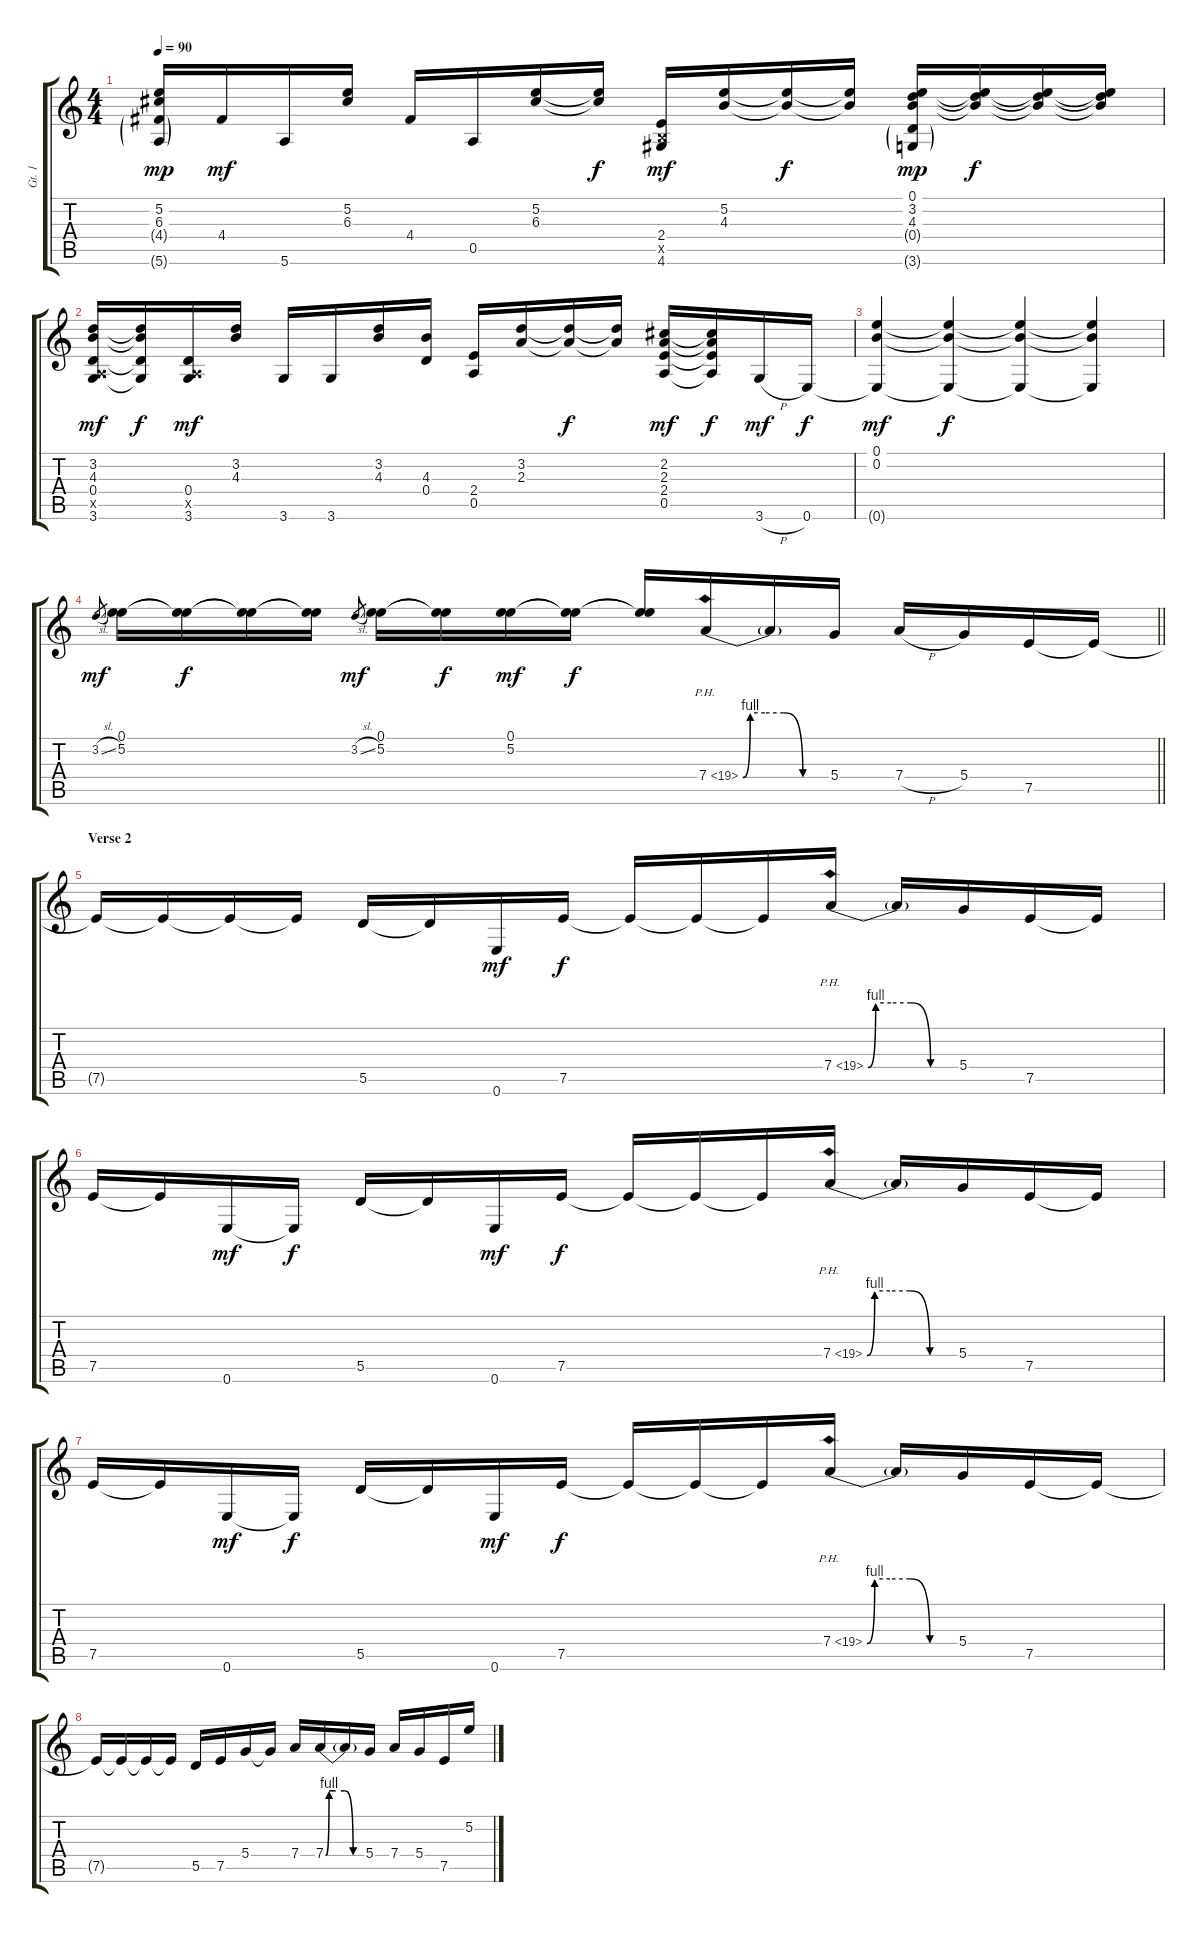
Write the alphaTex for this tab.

\track ("Gt. 1" "Gt. 1") {instrument distortionguitar}
\staff {score tabs}
\tuning (E4 B3 G3 D3 A2 E2) {hide}
\ts (4 4)
\tempo 90
\clef g2
\ks c
(5.2 6.3 4.4{g} 5.6{g}).16{dy mp} 4.4.16{dy mf} 5.6.16 (5.2 6.3).16 4.4.16 0.5.16 (5.2 6.3).16 (5.2{t} 6.3{t}).16{dy f} (2.4 2.5{x} 4.6).16{dy mf} (5.2 4.3).16 (5.2{t} 4.3{t}).16{dy f} (5.2{t} 4.3{t}).16 (0.1 3.2 4.3 0.4{g} 3.6{g}).16{dy mp} (0.1{t} 3.2{t} 4.3{t}).16{dy f} (0.1{t} 3.2{t} 4.3{t}).16 (0.1{t} 3.2{t} 4.3{t}).16 |
(3.2 4.3 0.4 0.5{x} 3.6).16{dy mf} (3.2{t} 4.3{t} 0.4{t} 3.6{t}).16{dy f} (0.4 0.5{x} 3.6).16{dy mf} (3.2 4.3).16 3.6.16 3.6.16 (3.2 4.3).16 (4.3 0.4).16 (2.4 0.5).16 (3.2 2.3).16 (3.2{t} 2.3{t}).16{dy f} (3.2{t} 2.3{t}).16 (2.2 2.3 2.4 0.5).16{dy mf} (2.2{t} 2.3{t} 2.4{t} 0.5{t}).16{dy f} 3.6{h}.16{dy mf} 0.6.16{dy f} |
(0.1 0.2 0.6{t}).4{dy mf} (0.1{t} 0.2{t} 0.6{t}).4{dy f} (0.1{t} 0.2{t} 0.6{t}).4 (0.1{t} 0.2{t} 0.6{t}).4 |
\barLineRight lightlight
3.2{sl}.8{gr dy mf} (0.1 5.2).16 (0.1{t} 5.2{t}).16{dy f} (0.1{t} 5.2{t}).16 (0.1{t} 5.2{t}).16 3.2{sl}.8{gr dy mf} (0.1 5.2).16 (0.1{t} 5.2{t}).16{dy f} (0.1 5.2).16{dy mf} (0.1{t} 5.2{t}).16{dy f} (0.1{t} 5.2{t}).16 7.4{be (custom 0 0 5 4 15 4 28 4 41 0 60 0) ph 12}.16 7.4{t}.16 5.4.16 7.4{h}.16 5.4.16 7.5.16 7.5{t}.16 |
\section ("" "Verse 2")
7.5{t}.16 7.5{t}.16 7.5{t}.16 7.5{t}.16 5.5.16 5.5{t}.16 0.6.16{dy mf} 7.5.16{dy f} 7.5{t}.16 7.5{t}.16 7.5{t}.16 7.4{be (custom 0 0 5 4 15 4 28 4 41 0 60 0) ph 12}.16 7.4{t}.16 5.4.16 7.5.16 7.5{t}.16 |
7.5.16 7.5{t}.16 0.6.16{dy mf} 0.6{t}.16{dy f} 5.5.16 5.5{t}.16 0.6.16{dy mf} 7.5.16{dy f} 7.5{t}.16 7.5{t}.16 7.5{t}.16 7.4{be (custom 0 0 5 4 15 4 28 4 41 0 60 0) ph 12}.16 7.4{t}.16 5.4.16 7.5.16 7.5{t}.16 |
7.5.16 7.5{t}.16 0.6.16{dy mf} 0.6{t}.16{dy f} 5.5.16 5.5{t}.16 0.6.16{dy mf} 7.5.16{dy f} 7.5{t}.16 7.5{t}.16 7.5{t}.16 7.4{be (custom 0 0 5 4 15 4 28 4 41 0 60 0) ph 12}.16 7.4{t}.16 5.4.16 7.5.16 7.5{t}.16 |
7.5{t}.16 7.5{t}.16 7.5{t}.16 7.5{t}.16 5.5.16 7.5.16 5.4.16 5.4{t}.16 7.4.16 7.4{be (custom 0 0 5 4 15 4 28 4 41 0 60 0)}.16 7.4{t}.16 5.4.16 7.4.16 5.4.16 7.5.16 5.2.16
